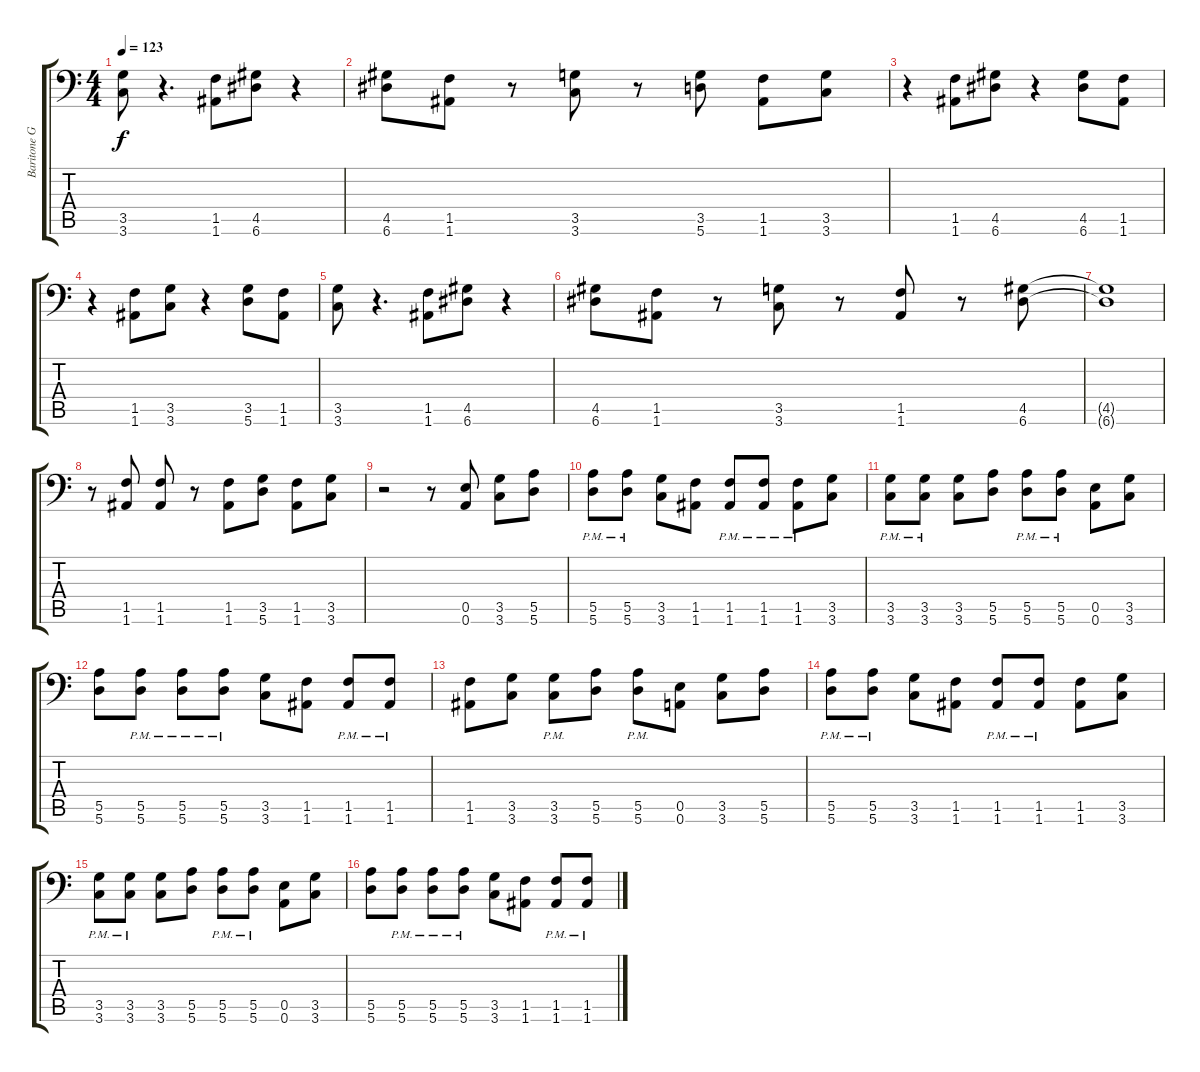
\track ("Baritone Guitar" "Baritone G") {instrument distortionguitar}
\staff {score tabs}
\tuning (B3 Gb3 D3 A2 E2 A1) {hide}
\ts (4 4)
\tempo 123
\clef f4
\ks c
(3.5 3.6).8{dy f} r.4{d} (1.5 1.6).8 (4.5 6.6).8 r.4 |
(4.5 6.6).8 (1.5 1.6).8 r.8 (3.5 3.6).8 r.8 (3.5 5.6).8 (1.5 1.6).8 (3.5 3.6).8 |
r.4 (1.5 1.6).8 (4.5 6.6).8 r.4 (4.5 6.6).8 (1.5 1.6).8 |
r.4 (1.5 1.6).8 (3.5 3.6).8 r.4 (3.5 5.6).8 (1.5 1.6).8 |
(3.5 3.6).8 r.4{d} (1.5 1.6).8 (4.5 6.6).8 r.4 |
(4.5 6.6).8 (1.5 1.6).8 r.8 (3.5 3.6).8 r.8 (1.5 1.6).8 r.8 (4.5 6.6).8 |
(4.5{t} 6.6{t}).1 |
r.8 (1.5 1.6).8 (1.5 1.6).8 r.8 (1.5 1.6).8 (3.5 5.6).8 (1.5 1.6).8 (3.5 3.6).8 |
r.2 r.8 (0.5 0.6).8 (3.5 3.6).8 (5.5 5.6).8 |
(5.5{pm} 5.6{pm}).8 (5.5{pm} 5.6{pm}).8 (3.5 3.6).8 (1.5 1.6).8 (1.5{pm} 1.6{pm}).8 (1.5{pm} 1.6{pm}).8 (1.5{pm} 1.6{pm}).8 (3.5 3.6).8 |
(3.5{pm} 3.6{pm}).8 (3.5{pm} 3.6{pm}).8 (3.5 3.6).8 (5.5 5.6).8 (5.5{pm} 5.6{pm}).8 (5.5{pm} 5.6{pm}).8 (0.5 0.6).8 (3.5 3.6).8 |
(5.5 5.6).8 (5.5{pm} 5.6{pm}).8 (5.5{pm} 5.6{pm}).8 (5.5{pm} 5.6{pm}).8 (3.5 3.6).8 (1.5 1.6).8 (1.5{pm} 1.6{pm}).8 (1.5{pm} 1.6{pm}).8 |
(1.5 1.6).8 (3.5 3.6).8 (3.5{pm} 3.6{pm}).8 (5.5 5.6).8 (5.5{pm} 5.6{pm}).8 (0.5 0.6).8 (3.5 3.6).8 (5.5 5.6).8 |
(5.5{pm} 5.6{pm}).8 (5.5{pm} 5.6{pm}).8 (3.5 3.6).8 (1.5 1.6).8 (1.5{pm} 1.6{pm}).8 (1.5{pm} 1.6{pm}).8 (1.5 1.6).8 (3.5 3.6).8 |
(3.5{pm} 3.6{pm}).8 (3.5{pm} 3.6{pm}).8 (3.5 3.6).8 (5.5 5.6).8 (5.5{pm} 5.6{pm}).8 (5.5{pm} 5.6{pm}).8 (0.5 0.6).8 (3.5 3.6).8 |
(5.5 5.6).8 (5.5{pm} 5.6{pm}).8 (5.5{pm} 5.6{pm}).8 (5.5{pm} 5.6{pm}).8 (3.5 3.6).8 (1.5 1.6).8 (1.5{pm} 1.6{pm}).8 (1.5{pm} 1.6{pm}).8
